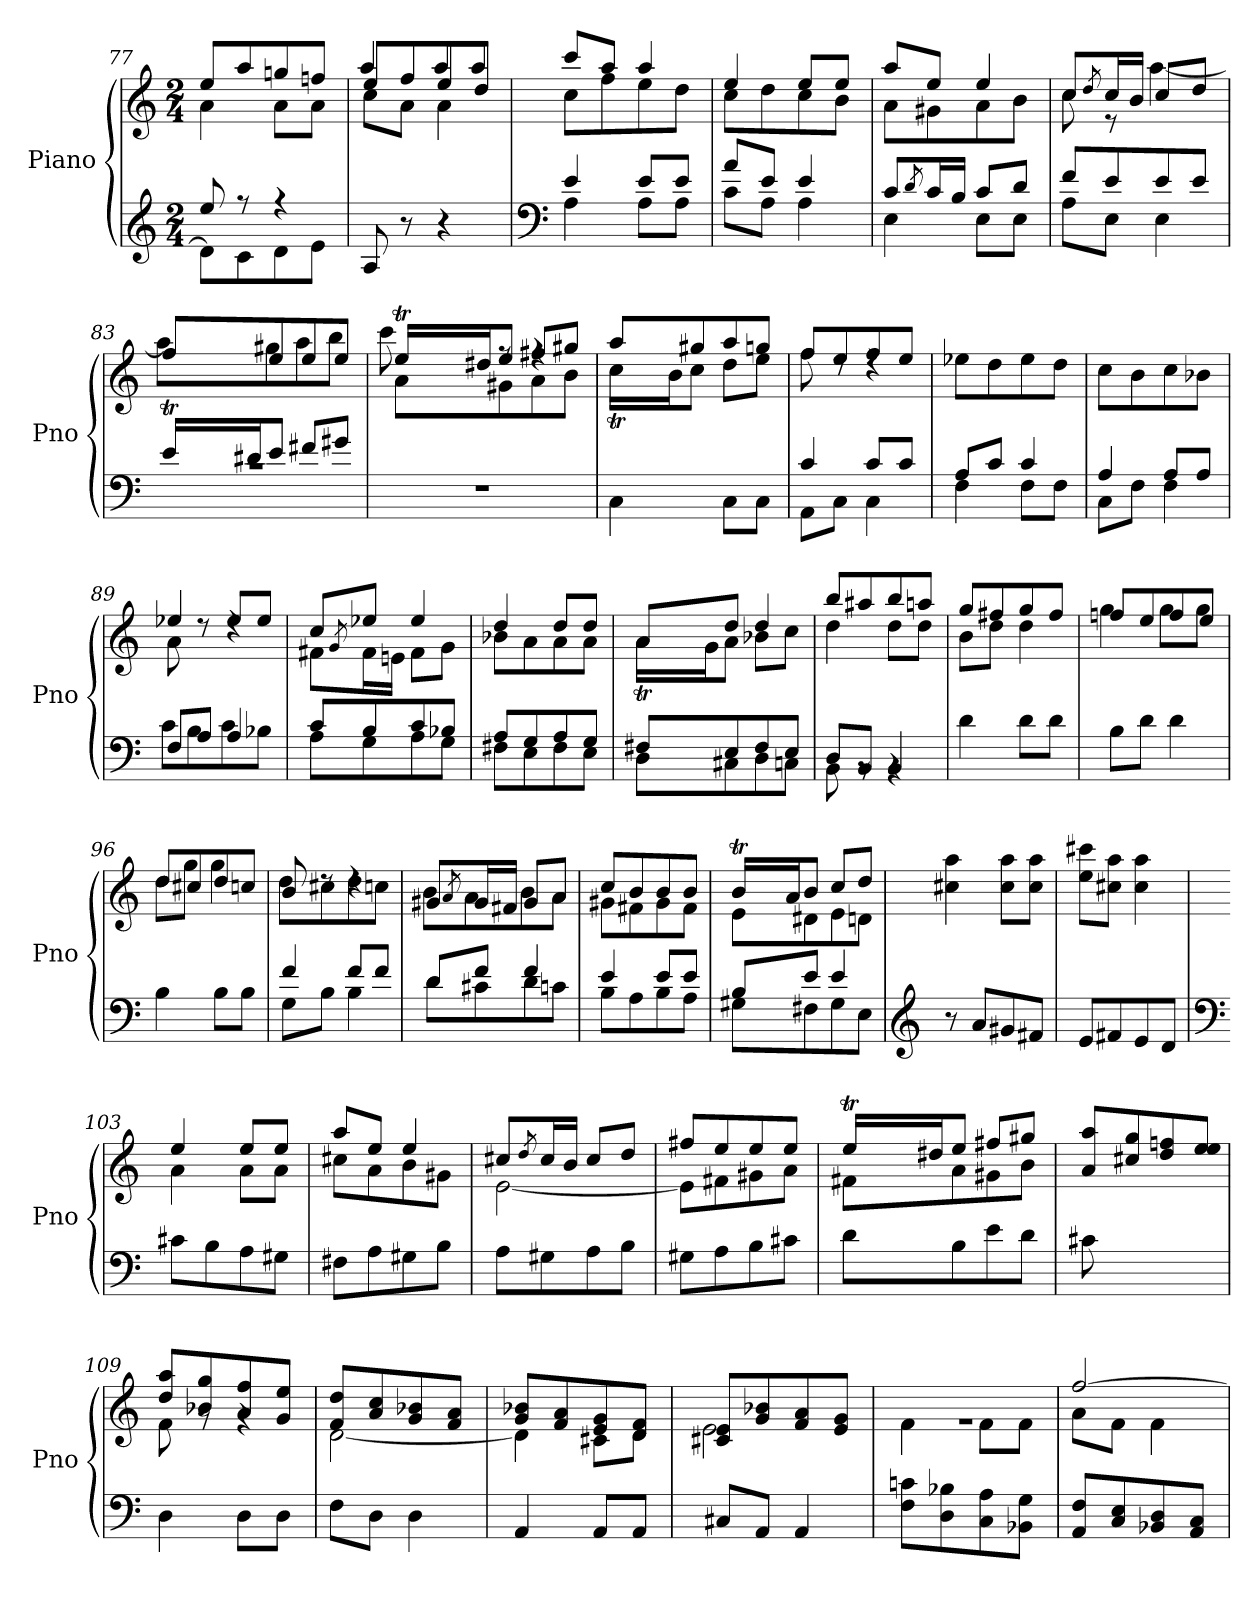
**kern	**kern
*part1	*part1
*staff2	*staff1
*I"Piano	*
*I'Pno	*
*clefG2	*clefG2
*k[]	*k[]
*M2/4	*M2/4
=77	=77
*^	*^
8ee/	8d\L]	8ee/L	4a\
8r	8c\	8aa/	.
4r	8d\	8ggn/	8a\L
.	8e\J	8ffn/J	8a\J
*v	*v	*	*
=78	=78	=78
*	*	*^
8A/	8ee/L	8cc\L	4aa/
8r	8ff/	8a\J	.
4r	8ee/	4a\	8aa/L
.	8dd/J	.	8aa/J
*	*v	*v	*v
=79	=79
*clefF4	*
*^	*^
4e/	4A\	8ccc/L	8cc\L
.	.	8aa/J	8ff\
8e/L	8A\L	4aa/	8ee\
8e/J	8A\J	.	8dd\J
=80	=80	=80	=80
8a/L	8c\L	4ee/	8cc\L
8e/J	8A\J	.	8dd\
4e/	4A\	8ee/L	8cc\
.	.	8ee/J	8b\J
=81	=81	=81	=81
8c/L	4E\	8aa/L	8a\L
8qd/	.	.	.
16c/L	.	8ee/J	8g#X\
16B/JJ	.	.	.
8c/L	8E\L	4ee/	8a\
8d/J	8E\J	.	8b\J
!!LO:LB:g=z	!!
=82	=82	=82	=82
8f/L	8A\L	8cc/L	8cc\
.	.	8qdd/	.
8e/	8E\J	16cc/L	8r
.	.	16b/JJ	.
8e/	4E\	8cc/L	[4aa\
8e/J	.	8dd/J	.
=83	=83	=83	=83
*	*^	*	*
*	*	*Xtuplet	*	*
16et/LL	2rc	48e!yy	8ff/L	8aa\L]
.	.	48f#X!yy	.	.
.	.	48e!yy	.	.
16d#X/J	.	4..ryy	.	.
8e/J	.	.	8ee/	8gg#X\
8f#X/L	.	.	8ee/	8aa\
8g#X/J	.	.	8ee/J	8bb\J
*v	*v	*v	*	*
=84	=84	=84
*	*	*^
*	*	*	*Xtuplet
*	*	*	*^
2r	16eet/LL	8ccc\	48ee!yy	8a\L
.	.	.	48ff#X!yy	.
.	.	.	48ee!yy	.
.	16dd#X/J	.	4..ryy	.
.	8ee/J	8rff	.	8g#X\
.	8ff#X/L	4rff	.	8a\
.	8gg#X/J	.	.	8b\J
*	*	*	*v	*v
=85	=85	=85	=85
4C\	8aa/L	16ccT\LL	48cc!yy
.	.	.	48dd!yy
.	.	.	48cc!yy
.	.	16b\J	4..ryy
.	8gg#X/	8cc\J	.
8C\L	8aa/	8dd\L	.
8C\J	8ggn/J	8ee\J	.
*	*	*v	*v
=86	=86	=86
*^	*	*
4c/	8AA\L	8ff/L	8ff\
.	8C\J	8ee/	8rdd
8c/L	4C\	8ff/	4rdd
8c/J	.	8ee/J	.
*	*	*v	*v
=87	=87	=87
8A/L	4F\	8ee-X\L
8c/J	.	8dd\
4c/	8F\L	8ee-\
.	8F\J	8dd\J
=88	=88	=88
4A/	8C\L	8cc\L
.	8F\J	8b\
8A/L	4F\	8cc\
8A/J	.	8b-X\J
!!LO:LB:g=z
=89	=89	=89
*	*	*^
8F/L	8c\L	4ee-X/	8a\
8A/J	8B\	.	8rdd
4A/	8c\	8ee-/L	4rdd
.	8B-X\J	8ee-/J	.
=90	=90	=90	=90
8c/L	8A\L	8cc/L	8f#X\L
.	.	.	8qg/
8B/	8G\	8ee-X/J	16f#\L
.	.	.	16en\JJ
8c/	8A\	4ee-/	8f#\L
8B-X/J	8G\J	.	8g\J
=91	=91	=91	=91
8A/L	8F#X\L	4dd/	8b-X\L
8G/	8E\	.	8a\
8A/	8F#\	8dd/L	8a\
8G/J	8E\J	8dd/J	8a\J
=92	=92	=92	=92
*	*	*	*^
8F#X/L	8D\L	8a/L	16aT\LL	48ayy
.	.	.	.	48b-X!yy
.	.	.	.	48a!yy
.	.	.	16g\J	4..ryy
8E/	8C#X\	8dd/J	8a\J	.
8F#/	8D\	4dd/	8b-X\L	.
8E/J	8Cn\J	.	8cc\J	.
*	*	*	*v	*v
=93	=93	=93	=93
8D/L	8BB\	8bb/L	4dd\
8BB/J	8rBB	8aa#X/	.
4BB/	4rBB	8bb/	8dd\L
.	.	8aan/J	8dd\J
*v	*v	*	*
=94	=94	=94
4d\	8gg/L	8b\L
.	8ff#X/	8dd\J
8d\L	8gg/	4dd\
8d\J	8ff#/J	.
=95	=95	=95
8B\L	8ffn/L	4gg\
8d\J	8ee/	.
4d\	8ff/	8gg\L
.	8ee/J	8gg\J
!!LO:LB:g=z	!!
=96	=96	=96
4B\	8dd/L	8dd\L
.	8cc#X/	8gg\J
8B\L	8dd/	4gg\
8B\J	8ccn/J	.
=97	=97	=97
*^	*	*
4f/	8G\L	8b/	8dd\L
.	8B\J	8rdd	8cc#X\
8f/L	4B\	4rdd	8dd\
8f/J	.	.	8ccn\J
=98	=98	=98	=98
8d/L	8d\L	8g#X/L	8b\L
.	.	8qa/	.
8f/J	8c#X\	16g#/L	8a\
.	.	16f#X/JJ	.
4f/	8d\	8g#/L	8b\
.	8cn\J	8a/J	8a\J
=99	=99	=99	=99
4e/	8B\L	8cc/L	8g#X\L
.	8A\	8b/	8f#X\
8e/L	8B\	8b/	8g#\
8e/J	8A\J	8b/J	8f#\J
=100	=100	=100	=100
*	*	*	*^
8B/L	8G#X\L	16bt/LL	8e\L	48b!yy
.	.	.	.	48cc!yy
.	.	.	.	48b!yy
.	.	16a/J	.	4..ryy
8e/J	8F#X\	8b/J	8d#X\	.
4e/	8G#\	8cc/L	8e\	.
.	8E\J	8dd/J	8dn\J	.
*v	*v	*	*	*
*	*v	*v	*v
=101	=101
*clefG2	*
8r	4cc#X\ 4aa\
8a/L	.
8g#X/	8cc#\ 8aa\L
8f#X/J	8cc#\ 8aa\J
!!LO:LB:g=z
=102	=102
8e/L	8ee\ 8ccc#X\L
8f#X/	8cc#X\ 8aa\J
8e/	4cc#\ 4aa\
8d/J	.
=103	=103
*clefF4	*
*	*^
8c#X\L	4ee/	4a\
8B\	.	.
8A\	8ee/L	8a\L
8G#X\J	8ee/J	8a\J
=104	=104	=104
8F#X\L	8aa/L	8cc#X\L
8A\	8ee/J	8a\
8G#X\	4ee/	8b\
8B\J	.	8g#X\J
=105	=105	=105
8A\L	8cc#X/L	[2e\
.	8qdd/	.
8G#X\	16cc#/L	.
.	16b/JJ	.
8A\	8cc#/L	.
8B\J	8dd/J	.
=106	=106	=106
8G#X\L	8ff#X/L	8e\L]
8A\	8ee/	8f#X\
8B\	8ee/	8g#X\
8c#X\J	8ee/J	8a\J
=107	=107	=107
*	*	*^
8d\L	16eet/LL	8f#X\L	48ee!yy
.	.	.	48ff#X!yy
.	.	.	48ee!yy
.	16dd#X/J	.	4..ryy
8B\	8ee/J	8a\	.
8e\	8ff#X/L	8g#X\	.
8d\J	8gg#X/J	8b\J	.
*	*	*v	*v
!!LO:PB:g=z
=108	=108	=108
8c#X\L	8a/ 8aa/L	8ryy
4.ryy	8cc#X/ 8gg/	8b-X\
.	8dd/ 8ffn/	8a\
.	8ee/ 8ee/J	8g\J
=109	=109	=109
4D\	8dd/ 8aa/L	8f\
.	8b-X/ 8gg/	8rg
8D\L	8a/ 8ff/	4rg
8D\J	8g/ 8ee/J	.
=110	=110	=110
8F\L	8f/ 8dd/L	[2d\
8D\J	8a/ 8cc/	.
4D\	8g/ 8b-X/	.
.	8f/ 8a/J	.
=111	=111	=111
4AA/	8g/ 8b-X/L	4d\]
.	8f/ 8a/	.
8AA/L	8e/ 8g/	8c#X\L
8AA/J	8d/ 8f/J	8d\J
=112	=112	=112
8C#X/L	8c#X/ 8e/L	2e\
8AA/J	8g/ 8b-X/	.
4AA/	8f/ 8a/	.
.	8e/ 8g/J	.
=113	=113	=113
8F\ 8cn\L	2rg	4f\
8D\ 8B-X\	.	.
8C\ 8A\	.	8f\L
8BB-X\ 8G\J	.	8f\J
!!LO:LB:g=z	!!
=114	=114	=114
8AA/ 8F/L	[2ff/	8a\L
8C/ 8E/	.	8f\J
8BB-X/ 8D/	.	4f\
8AA/ 8C/J	.	.
*	*v	*v
=	=
*-	*-
